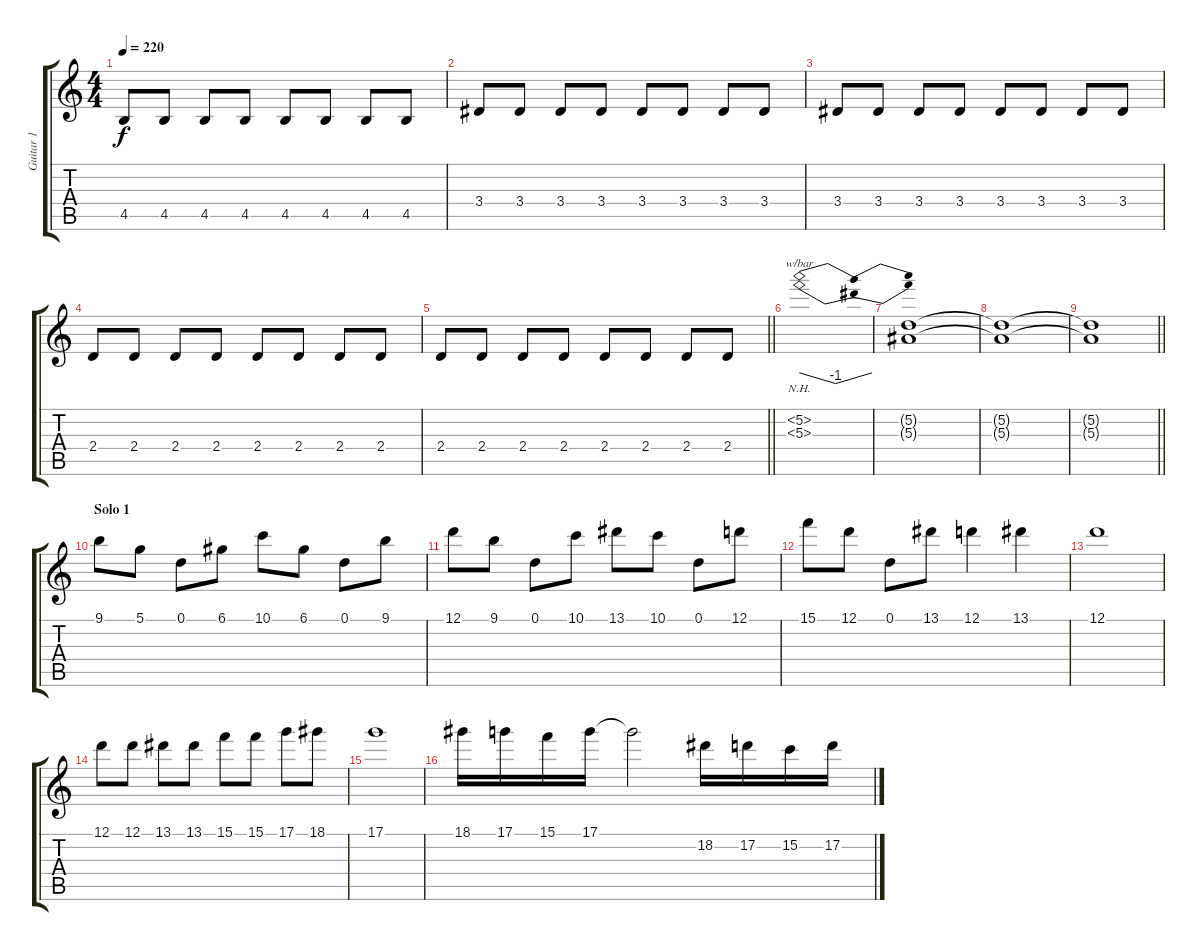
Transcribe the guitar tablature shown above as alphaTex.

\track ("Guitar 1" "Guitar 1") {instrument distortionguitar}
\staff {score tabs}
\tuning (D4 A3 F3 C3 G2 D2) {hide}
\ts (4 4)
\tempo 220
\clef g2
\ks c
4.5.8{dy f} 4.5.8 4.5.8 4.5.8 4.5.8 4.5.8 4.5.8 4.5.8 |
3.4.8 3.4.8 3.4.8 3.4.8 3.4.8 3.4.8 3.4.8 3.4.8 |
3.4.8 3.4.8 3.4.8 3.4.8 3.4.8 3.4.8 3.4.8 3.4.8 |
2.4.8 2.4.8 2.4.8 2.4.8 2.4.8 2.4.8 2.4.8 2.4.8 |
\barLineRight lightlight
2.4.8 2.4.8 2.4.8 2.4.8 2.4.8 2.4.8 2.4.8 2.4.8 |
(5.2{nh} 5.3{nh}).1{tbe (dip default 0 0 5 -4 60 0)} |
(5.2{t} 5.3{t}).1 |
(5.2{t} 5.3{t}).1 |
\barLineRight lightlight
(5.2{t} 5.3{t}).1 |
\section ("" "Solo 1")
9.1.8 5.1.8 0.1.8 6.1.8 10.1.8 6.1.8 0.1.8 9.1.8 |
12.1.8 9.1.8 0.1.8 10.1.8 13.1.8 10.1.8 0.1.8 12.1.8 |
15.1.8 12.1.8 0.1.8 13.1.8 12.1.4 13.1.4 |
12.1.1 |
12.1.8 12.1.8 13.1.8 13.1.8 15.1.8 15.1.8 17.1.8 18.1.8 |
17.1.1 |
18.1.16 17.1.16 15.1.16 17.1.16 17.1{t}.2 18.2.16 17.2.16 15.2.16 17.2.16
